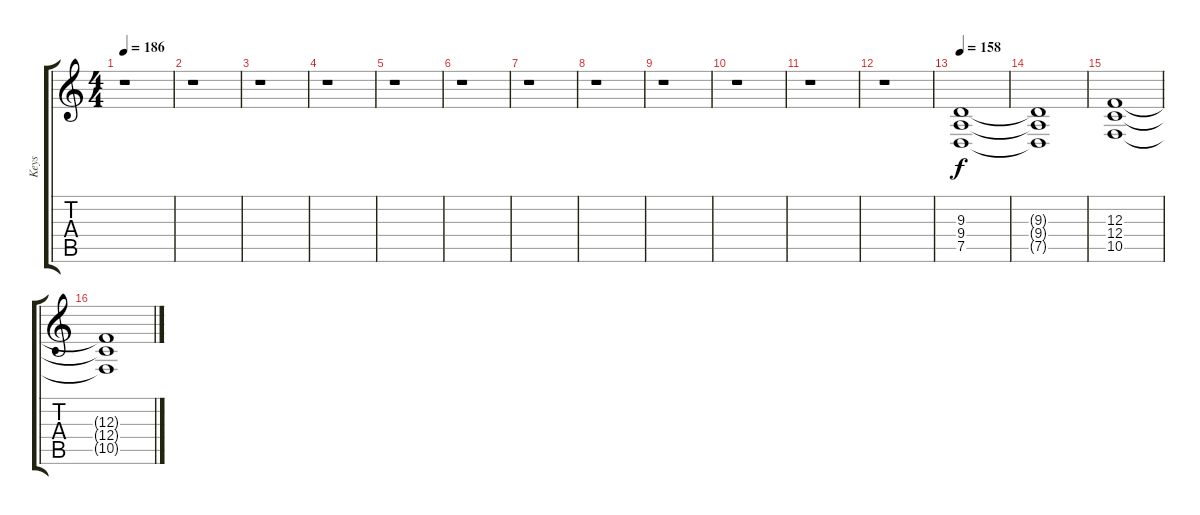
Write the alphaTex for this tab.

\track ("Keys" "Keys") {instrument stringensemble1}
\staff {score tabs}
\tuning (D4 A3 F3 C3 G2 D2) {hide}
\ts (4 4)
\tempo 186
\clef g2
\ks c
r.1{dy f} |
r.1 |
r.1 |
r.1 |
r.1 |
r.1 |
r.1 |
r.1 |
r.1 |
r.1 |
r.1 |
r.1 |
\tempo 158
(9.3 9.4 7.5).1{volume 16 instrument stringensemble1} |
(9.3{t} 9.4{t} 7.5{t}).1 |
(12.3 12.4 10.5).1 |
(12.3{t} 12.4{t} 10.5{t}).1
